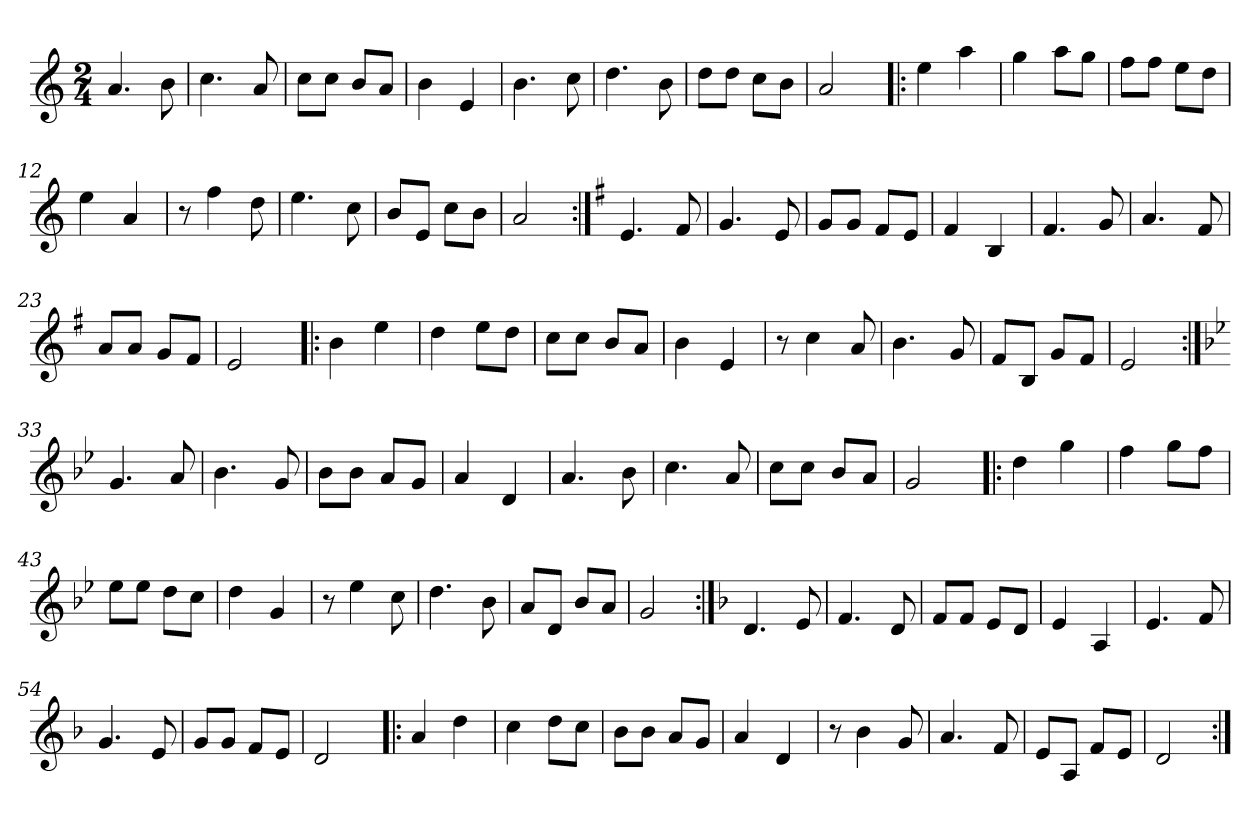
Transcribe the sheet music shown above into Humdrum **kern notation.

**kern
*part1
*staff1
*clefG2
*k[]
*M2/4
=1
4.a/
8b\
=2
4.cc\
8a/
=3
8cc\L
8cc\J
8b/L
8a/J
=4
4b\
4e/
=5
4.b\
8cc\
=6
4.dd\
8b\
=7
8dd\L
8dd\J
8cc\L
8b\J
=8
2a/
=9!|:
4ee\
4aa\
=10
4gg\
8aa\L
8gg\J
=11
8ff\L
8ff\J
8ee\L
8dd\J
=12
4ee\
4a/
=13
8r
4ff\
8dd\
!!LO:LB:g=z
=14
4.ee\
8cc\
=15
8b/L
8e/J
8cc\L
8b\J
=16
2a/
=17:|!
*k[f#]
*e:
4.e/
8f#/
=18
4.g/
8e/
=19
8g/L
8g/J
8f#/L
8e/J
=20
4f#/
4B/
=21
4.f#/
8g/
=22
4.a/
8f#/
=23
8a/L
8a/J
8g/L
8f#/J
=24
2e/
=25!|:
4b\
4ee\
=26
4dd\
8ee\L
8dd\J
!!LO:LB:g=z
=27
8cc\L
8cc\J
8b/L
8a/J
=28
4b\
4e/
=29
8r
4cc\
8a/
=30
4.b\
8g/
=31
8f#/L
8B/J
8g/L
8f#/J
=32
2e/
=33:|!
*k[b-e-]
*g:
4.g/
8a/
=34
4.b-\
8g/
=35
8b-\L
8b-\J
8a/L
8g/J
=36
4a/
4d/
=37
4.a/
8b-\
=38
4.cc\
8a/
=39
8cc\L
8cc\J
8b-/L
8a/J
!!LO:LB:g=z
=40
2g/
=41!|:
4dd\
4gg\
=42
4ff\
8gg\L
8ff\J
=43
8ee-\L
8ee-\J
8dd\L
8cc\J
=44
4dd\
4g/
=45
8r
4ee-\
8cc\
=46
4.dd\
8b-\
=47
8a/L
8d/J
8b-/L
8a/J
=48
2g/
=49:|!
*k[b-]
*d:
4.d/
8e/
=50
4.f/
8d/
=51
8f/L
8f/J
8e/L
8d/J
=52
4e/
4A/
!!LO:LB:g=z
=53
4.e/
8f/
=54
4.g/
8e/
=55
8g/L
8g/J
8f/L
8e/J
=56
2d/
=57!|:
4a/
4dd\
=58
4cc\
8dd\L
8cc\J
=59
8b-\L
8b-\J
8a/L
8g/J
=60
4a/
4d/
=61
8r
4b-\
8g/
=62
4.a/
8f/
=63
8e/L
8A/J
8f/L
8e/J
=64
2d/
=:|!
*-
